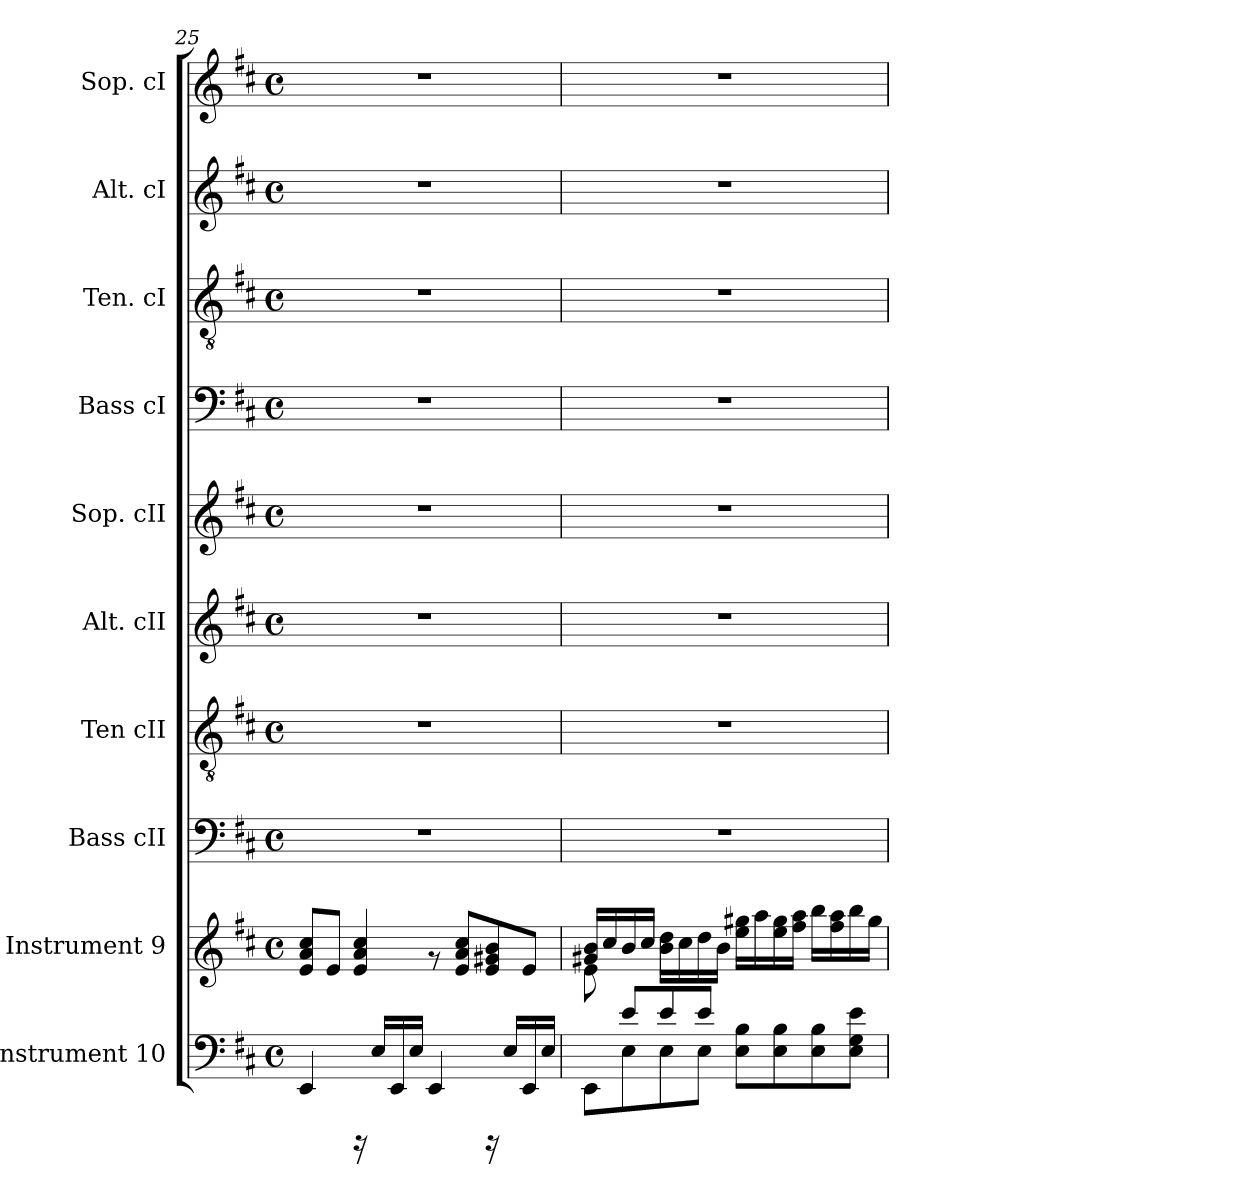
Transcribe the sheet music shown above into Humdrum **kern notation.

**kern	**kern	**kern	**kern	**kern	**kern	**kern	**kern	**kern	**kern
*part10	*part9	*part8	*part7	*part6	*part5	*part4	*part3	*part2	*part1
*staff10	*staff9	*staff8	*staff7	*staff6	*staff5	*staff4	*staff3	*staff2	*staff1
*I"Instrument 10	*I"Instrument 9	*I"Bass cII	*I"Ten cII	*I"Alt. cII	*I"Sop. cII	*I"Bass cI	*I"Ten. cI	*I"Alt. cI	*I"Sop. cI
*	*	*I'Bass cII	*I'Ten cII	*I'Alt. cII	*I'Sop. cII	*I'Bass cI	*I'Ten. cI	*I'Alt. cI	*I'Sop. cI
!!LO:PB:g=z
*clefF4	*clefG2	*clefF4	*clefGv2	*clefG2	*clefG2	*clefF4	*clefGv2	*clefG2	*clefG2
*k[f#c#]	*k[f#c#]	*k[f#c#]	*k[f#c#]	*k[f#c#]	*k[f#c#]	*k[f#c#]	*k[f#c#]	*k[f#c#]	*k[f#c#]
*D:	*D:	*D:	*D:	*D:	*D:	*D:	*D:	*D:	*D:
*M4/4	*M4/4	*M4/4	*M4/4	*M4/4	*M4/4	*M4/4	*M4/4	*M4/4	*M4/4
*met(c)	*met(c)	*met(c)	*met(c)	*met(c)	*met(c)	*met(c)	*met(c)	*met(c)	*met(c)
=25	=25	=25	=25	=25	=25	=25	=25	=25	=25
4EE/	8a/ 8e/ 8cc#/L	1r	1r	1r	1r	1r	1r	1r	1r
.	8e/J	.	.	.	.	.	.	.	.
16rBBBB	4cc#/ 4a/ 4e/	.	.	.	.	.	.	.	.
16E/L	.	.	.	.	.	.	.	.	.
16EE/	.	.	.	.	.	.	.	.	.
16E/J	.	.	.	.	.	.	.	.	.
4EE/	8rf	.	.	.	.	.	.	.	.
.	8cc#/ 8a/ 8e/L	.	.	.	.	.	.	.	.
16rBBBB	8b/ 8g#X/ 8e/	.	.	.	.	.	.	.	.
16E/L	.	.	.	.	.	.	.	.	.
16EE/	8e/J	.	.	.	.	.	.	.	.
16E/J	.	.	.	.	.	.	.	.	.
=26	=26	=26	=26	=26	=26	=26	=26	=26	=26
*^	*^	*	*	*	*	*	*	*	*
8ryy	8EE\L	16b/ 16g#X/L	8e\	1r	1r	1r	1r	1r	1r	1r	1r
.	.	16cc#/	.	.	.	.	.	.	.	.	.
8e/L	8E\	16b/	8ryy	.	.	.	.	.	.	.	.
.	.	16cc#/J	.	.	.	.	.	.	.	.	.
8e/	8E\	2.ryy	16dd\ 16b\L	.	.	.	.	.	.	.	.
.	.	.	16cc#\	.	.	.	.	.	.	.	.
8e/J	8E\J	.	16dd\	.	.	.	.	.	.	.	.
.	.	.	16b\J	.	.	.	.	.	.	.	.
2ryy	8B\ 8E\L	.	16gg#X\ 16ee\L	.	.	.	.	.	.	.	.
.	.	.	16aa\	.	.	.	.	.	.	.	.
.	8B\ 8E\	.	16gg#\ 16ee\	.	.	.	.	.	.	.	.
.	.	.	16aa\ 16ff#\J	.	.	.	.	.	.	.	.
.	8B\ 8E\	.	16bb\L	.	.	.	.	.	.	.	.
.	.	.	16aa\ 16ff#\	.	.	.	.	.	.	.	.
.	8e\ 8G\ 8E\J	.	16bb\	.	.	.	.	.	.	.	.
.	.	.	16gg#\J	.	.	.	.	.	.	.	.
*v	*v	*	*	*	*	*	*	*	*	*	*
*	*v	*v	*	*	*	*	*	*	*	*
=	=	=	=	=	=	=	=	=	=
*-	*-	*-	*-	*-	*-	*-	*-	*-	*-
